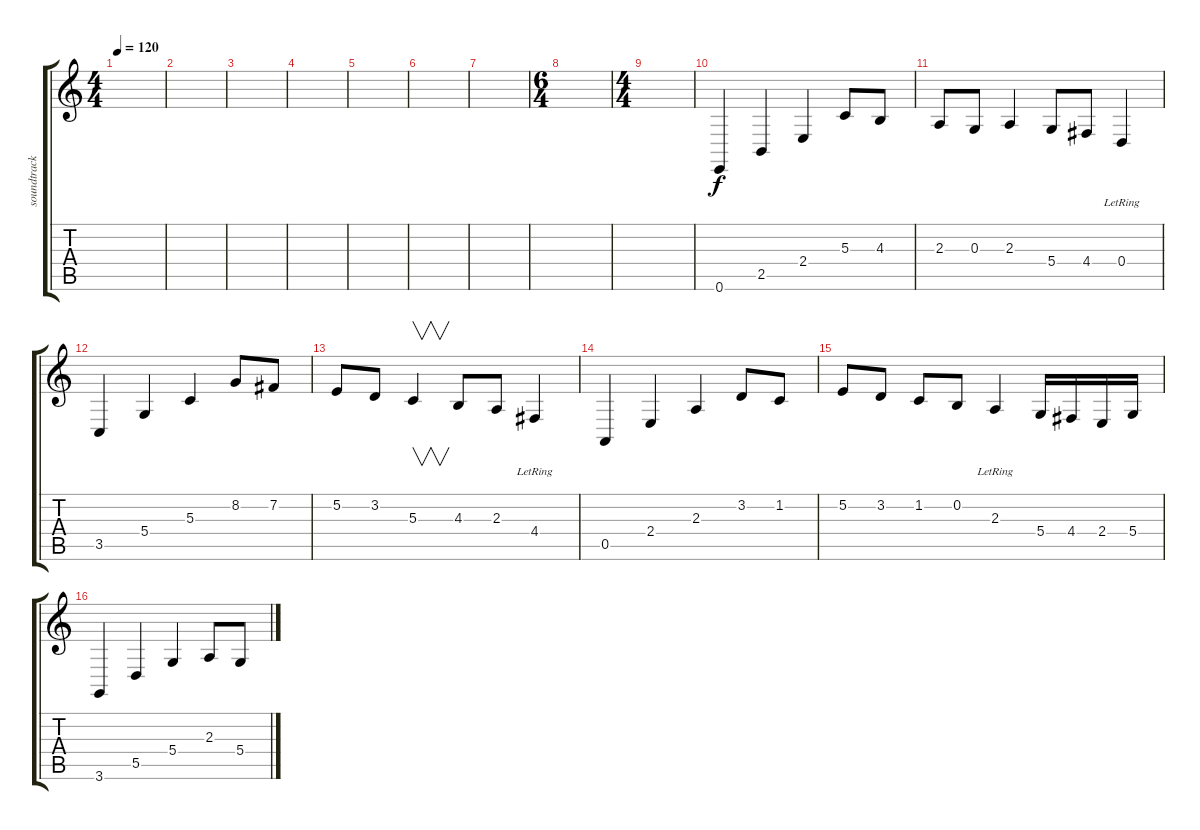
\track ("soundtrack" "soundtrack") {instrument fx2soundtrack}
\staff {score tabs}
\tuning (E4 B3 G3 D3 A2 E2) {hide}
\ts (4 4)
\tempo 120
\clef g2
\ks c
|
|
|
|
|
|
|
\ts (6 4)
|
\ts (4 4)
|
0.6.4 2.5.4 2.4.4 5.3.8 4.3.8 |
2.3.8 0.3.8 2.3.4 5.4.8 4.4.8 0.4{lr}.4 |
3.5.4 5.4.4 5.3.4 8.2.8 7.2.8 |
5.2.8 3.2.8 5.3.4{v} 4.3.8 2.3.8 4.4{lr}.4 |
0.5.4 2.4.4 2.3.4 3.2.8 1.2.8 |
5.2.8 3.2.8 1.2.8 0.2.8 2.3{lr}.4 5.4.16 4.4.16 2.4.16 5.4.16 |
3.6.4 5.5.4 5.4.4 2.3.8 5.4.8
